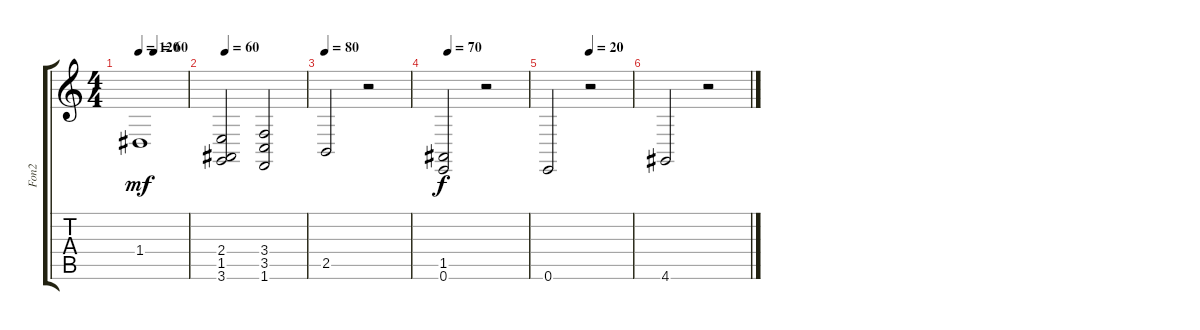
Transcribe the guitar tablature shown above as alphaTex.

\track ("Fon2" "Fon2") {instrument stringensemble1}
\staff {score tabs}
\tuning (E4 B3 G3 D3 A2 E2) {hide}
\ts (4 4)
\tempo 120
\tempo (60 0.3125)
\clef g2
\ks c
1.4.1{dy mf} |
\tempo 60
(2.4 1.5 3.6).2 (3.4 3.5 1.6).2 |
\tempo 80
2.5.2 r.2 |
\tempo (70 0.0625)
(1.5 0.6).2{dy f} r.2 |
\tempo (20 0.5)
0.6.2 r.2 |
4.6.2 r.2
